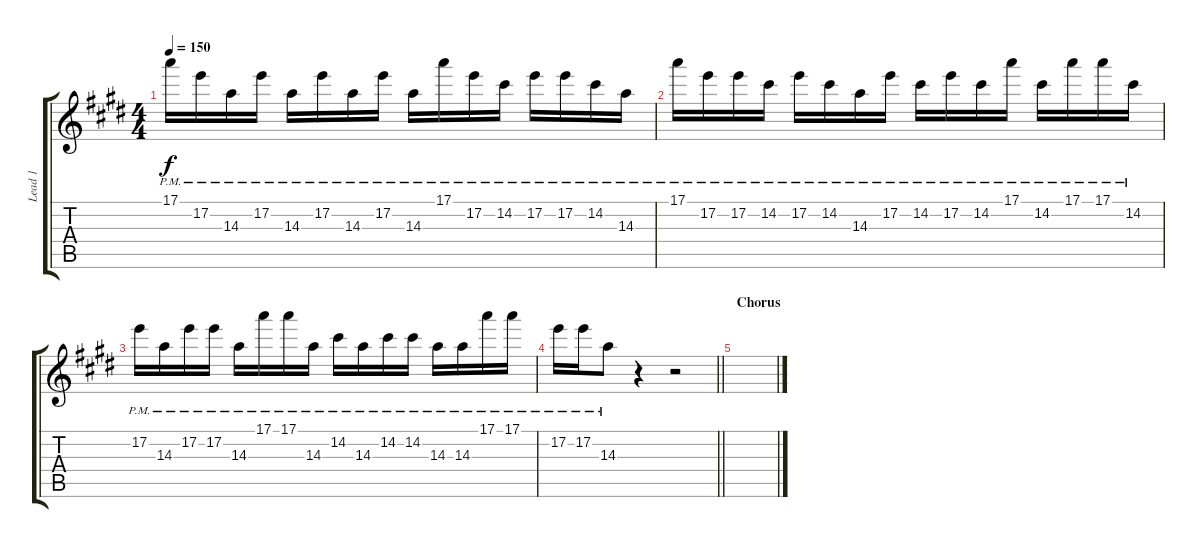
\track ("Lead 1" "Lead 1") {instrument overdrivenguitar}
\staff {score tabs}
\tuning (E4 B3 G3 D3 A2 E2) {hide}
\ts (4 4)
\tempo 150
\clef g2
\ks c#minor
17.1{pm}.16{dy f volume 12} 17.2{pm}.16 14.3{pm}.16 17.2{pm}.16 14.3{pm}.16 17.2{pm}.16 14.3{pm}.16 17.2{pm}.16 14.3{pm}.16 17.1{pm}.16 17.2{pm}.16 14.2{pm}.16 17.2{pm}.16 17.2{pm}.16 14.2{pm}.16 14.3{pm}.16 |
17.1{pm}.16 17.2{pm}.16 17.2{pm}.16 14.2{pm}.16 17.2{pm}.16 14.2{pm}.16 14.3{pm}.16 17.2{pm}.16 14.2{pm}.16 17.2{pm}.16 14.2{pm}.16 17.1{pm}.16 14.2{pm}.16 17.1{pm}.16 17.1{pm}.16 14.2{pm}.16 |
17.2{pm}.16 14.3{pm}.16 17.2{pm}.16 17.2{pm}.16 14.3{pm}.16 17.1{pm}.16 17.1{pm}.16 14.3{pm}.16 14.2{pm}.16 14.3{pm}.16 14.2{pm}.16 14.2{pm}.16 14.3{pm}.16 14.3{pm}.16 17.1{pm}.16 17.1{pm}.16 |
\barLineRight lightlight
17.2{pm}.16 17.2{pm}.16 14.3{pm}.8 r.4 r.2 |
\section ("" "Chorus")
